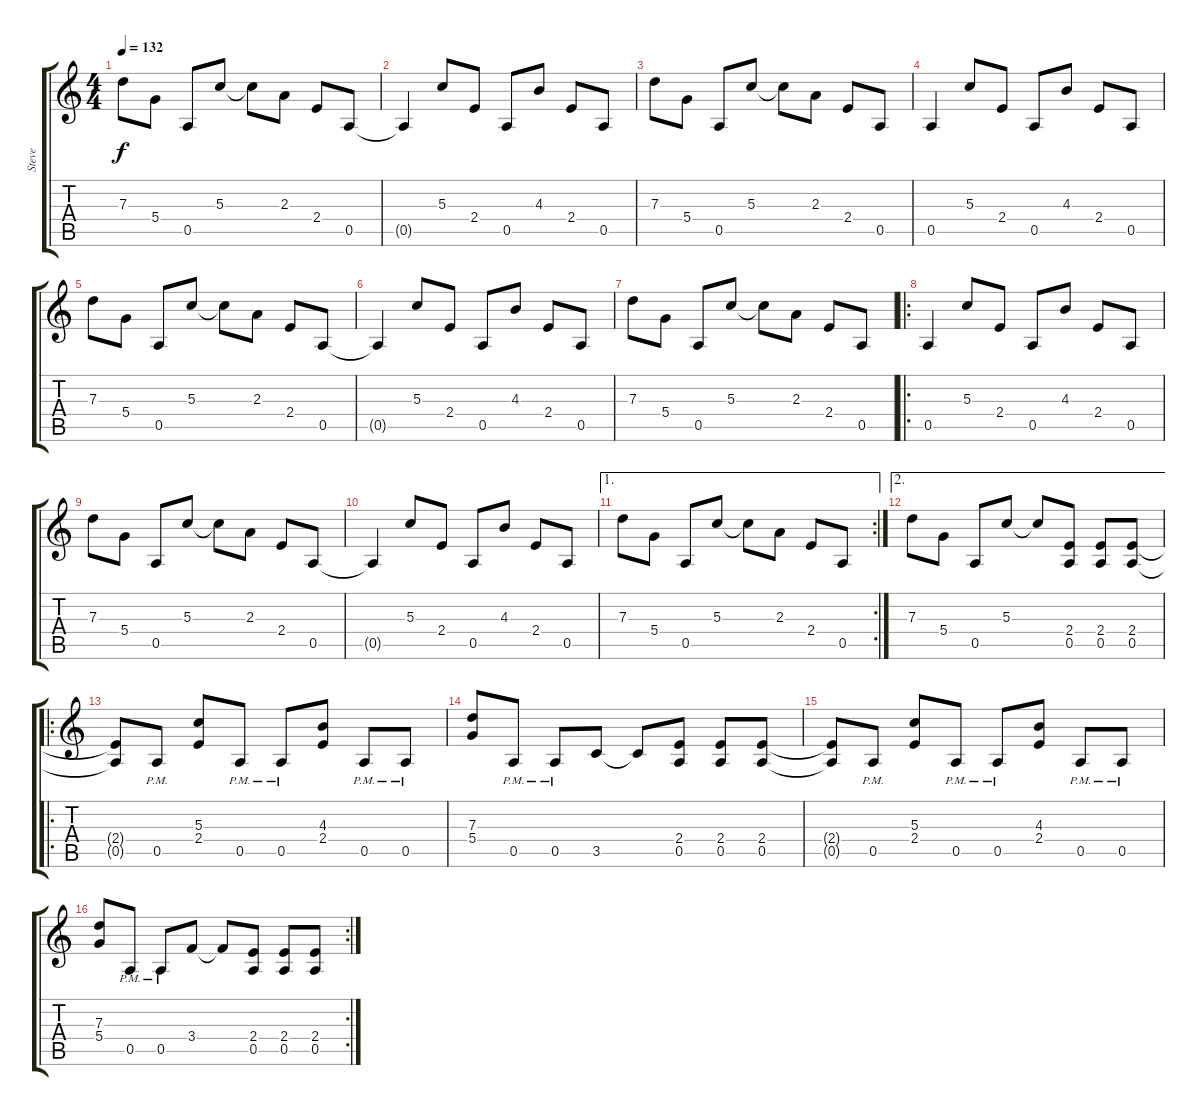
\track ("Steve" "Steve") {instrument distortionguitar}
\staff {score tabs}
\tuning (E4 B3 G3 D3 A2 E2) {hide}
\ts (4 4)
\tempo 132
\clef g2
\ks aminor
7.3.8{dy f} 5.4.8 0.5.8 5.3.8 5.3{t}.8 2.3.8 2.4.8 0.5.8 |
0.5{t}.4 5.3.8 2.4.8 0.5.8 4.3.8 2.4.8 0.5.8 |
7.3.8 5.4.8 0.5.8 5.3.8 5.3{t}.8 2.3.8 2.4.8 0.5.8 |
0.5.4 5.3.8 2.4.8 0.5.8 4.3.8 2.4.8 0.5.8 |
7.3.8 5.4.8 0.5.8 5.3.8 5.3{t}.8 2.3.8 2.4.8 0.5.8 |
0.5{t}.4 5.3.8 2.4.8 0.5.8 4.3.8 2.4.8 0.5.8 |
7.3.8 5.4.8 0.5.8 5.3.8 5.3{t}.8 2.3.8 2.4.8 0.5.8 |
\ro
0.5.4 5.3.8 2.4.8 0.5.8 4.3.8 2.4.8 0.5.8 |
7.3.8 5.4.8 0.5.8 5.3.8 5.3{t}.8 2.3.8 2.4.8 0.5.8 |
0.5{t}.4 5.3.8 2.4.8 0.5.8 4.3.8 2.4.8 0.5.8 |
\ae 1
\rc 2
7.3.8 5.4.8 0.5.8 5.3.8 5.3{t}.8 2.3.8 2.4.8 0.5.8 |
\ae 2
7.3.8 5.4.8 0.5.8 5.3.8 5.3{t}.8 (2.4 0.5).8 (2.4 0.5).8 (2.4 0.5).8 |
\ro
(2.4{t} 0.5{t}).8 0.5{pm}.8 (5.3 2.4).8 0.5{pm}.8 0.5{pm}.8 (4.3 2.4).8 0.5{pm}.8 0.5{pm}.8 |
(7.3 5.4).8 0.5{pm}.8 0.5{pm}.8 3.5.8 3.5{t}.8 (2.4 0.5).8 (2.4 0.5).8 (2.4 0.5).8 |
(2.4{t} 0.5{t}).8 0.5{pm}.8 (5.3 2.4).8 0.5{pm}.8 0.5{pm}.8 (4.3 2.4).8 0.5{pm}.8 0.5{pm}.8 |
\rc 2
(7.3 5.4).8 0.5{pm}.8 0.5{pm}.8 3.4.8 3.4{t}.8 (2.4 0.5).8 (2.4 0.5).8 (2.4 0.5).8
